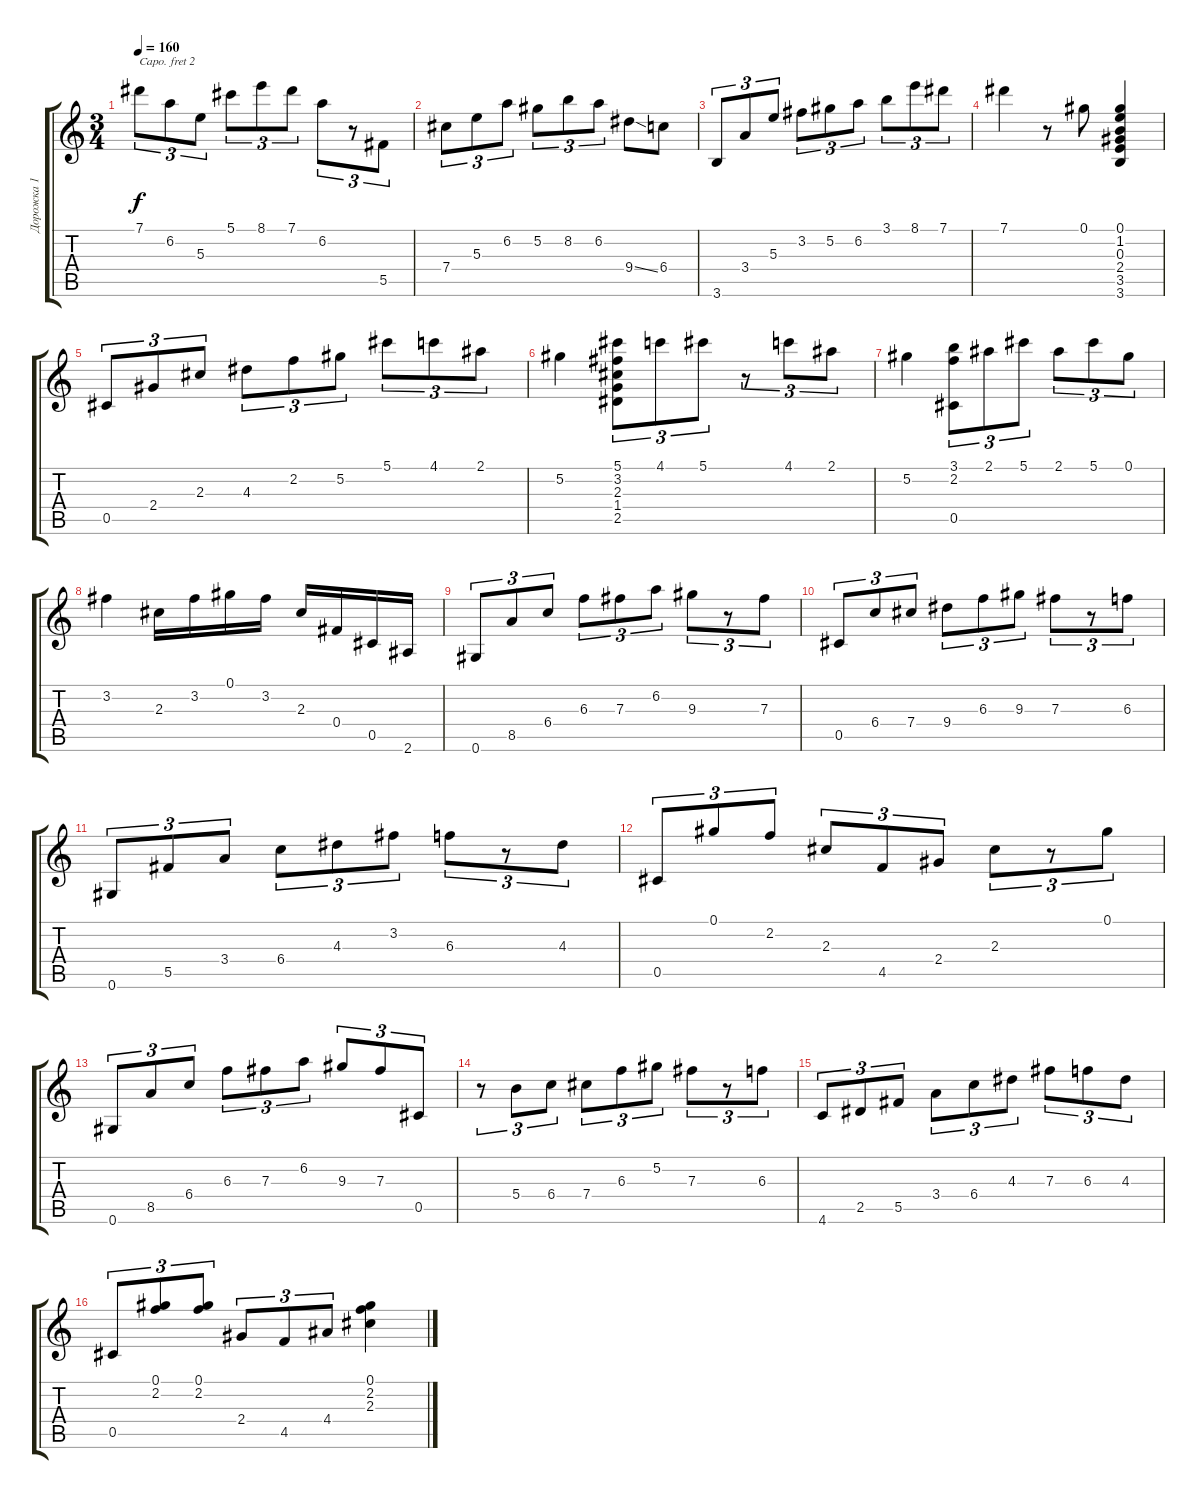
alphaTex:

\track ("Дорожка 1" "Дорожка 1") {instrument acousticguitarnylon}
\staff {score tabs}
\capo 2
\tuning (Gb4 Db4 A3 E3 B2 Gb2) {hide}
\ts (3 4)
\tempo 160
\clef g2
\ks c
7.1.8{tu (3 2) dy f} 6.2.8{tu (3 2)} 5.3.8{tu (3 2)} 5.1.8{tu (3 2)} 8.1.8{tu (3 2)} 7.1.8{tu (3 2)} 6.2.8{tu (3 2)} r.8{tu (3 2)} 5.5.8{tu (3 2)} |
7.4.8{tu (3 2)} 5.3.8{tu (3 2)} 6.2.8{tu (3 2)} 5.2.8{tu (3 2)} 8.2.8{tu (3 2)} 6.2.8{tu (3 2)} 9.4{ss}.8 6.4.8 |
3.6.8{tu (3 2)} 3.4.8{tu (3 2)} 5.3.8{tu (3 2)} 3.2.8{tu (3 2)} 5.2.8{tu (3 2)} 6.2.8{tu (3 2)} 3.1.8{tu (3 2)} 8.1.8{tu (3 2)} 7.1.8{tu (3 2)} |
7.1.4 r.8 0.1.8 (0.1 1.2 0.3 2.4 3.5 3.6).4 |
0.5.8{tu (3 2)} 2.4.8{tu (3 2)} 2.3.8{tu (3 2)} 4.3.8{tu (3 2)} 2.2.8{tu (3 2)} 5.2.8{tu (3 2)} 5.1.8{tu (3 2)} 4.1.8{tu (3 2)} 2.1.8{tu (3 2)} |
5.2.4 (5.1 3.2 2.3 1.4 2.5).8{tu (3 2)} 4.1.8{tu (3 2)} 5.1.8{tu (3 2)} r.8{tu (3 2)} 4.1.8{tu (3 2)} 2.1.8{tu (3 2)} |
5.2.4 (3.1 2.2 0.5).8{tu (3 2)} 2.1.8{tu (3 2)} 5.1.8{tu (3 2)} 2.1.8{tu (3 2)} 5.1.8{tu (3 2)} 0.1.8{tu (3 2)} |
3.2.4 2.3.16 3.2.16 0.1.16 3.2.16 2.3.16 0.4.16 0.5.16 2.6.16 |
0.6.8{tu (3 2)} 8.5.8{tu (3 2)} 6.4.8{tu (3 2)} 6.3.8{tu (3 2)} 7.3.8{tu (3 2)} 6.2.8{tu (3 2)} 9.3.8{tu (3 2)} r.8{tu (3 2)} 7.3.8{tu (3 2)} |
0.5.8{tu (3 2)} 6.4.8{tu (3 2)} 7.4.8{tu (3 2)} 9.4.8{tu (3 2)} 6.3.8{tu (3 2)} 9.3.8{tu (3 2)} 7.3.8{tu (3 2)} r.8{tu (3 2)} 6.3.8{tu (3 2)} |
0.6.8{tu (3 2)} 5.5.8{tu (3 2)} 3.4.8{tu (3 2)} 6.4.8{tu (3 2)} 4.3.8{tu (3 2)} 3.2.8{tu (3 2)} 6.3.8{tu (3 2)} r.8{tu (3 2)} 4.3.8{tu (3 2)} |
0.5.8{tu (3 2)} 0.1.8{tu (3 2)} 2.2.8{tu (3 2)} 2.3.8{tu (3 2)} 4.5.8{tu (3 2)} 2.4.8{tu (3 2)} 2.3.8{tu (3 2)} r.8{tu (3 2)} 0.1.8{tu (3 2)} |
0.6.8{tu (3 2)} 8.5.8{tu (3 2)} 6.4.8{tu (3 2)} 6.3.8{tu (3 2)} 7.3.8{tu (3 2)} 6.2.8{tu (3 2)} 9.3.8{tu (3 2)} 7.3.8{tu (3 2)} 0.5.8{tu (3 2)} |
r.8{tu (3 2)} 5.4.8{tu (3 2)} 6.4.8{tu (3 2)} 7.4.8{tu (3 2)} 6.3.8{tu (3 2)} 5.2.8{tu (3 2)} 7.3.8{tu (3 2)} r.8{tu (3 2)} 6.3.8{tu (3 2)} |
4.6.8{tu (3 2)} 2.5.8{tu (3 2)} 5.5.8{tu (3 2)} 3.4.8{tu (3 2)} 6.4.8{tu (3 2)} 4.3.8{tu (3 2)} 7.3.8{tu (3 2)} 6.3.8{tu (3 2)} 4.3.8{tu (3 2)} |
0.5.8{tu (3 2)} (0.1 2.2).8{tu (3 2)} (0.1 2.2).8{tu (3 2)} 2.4.8{tu (3 2)} 4.5.8{tu (3 2)} 4.4.8{tu (3 2)} (0.1 2.2 2.3).4
